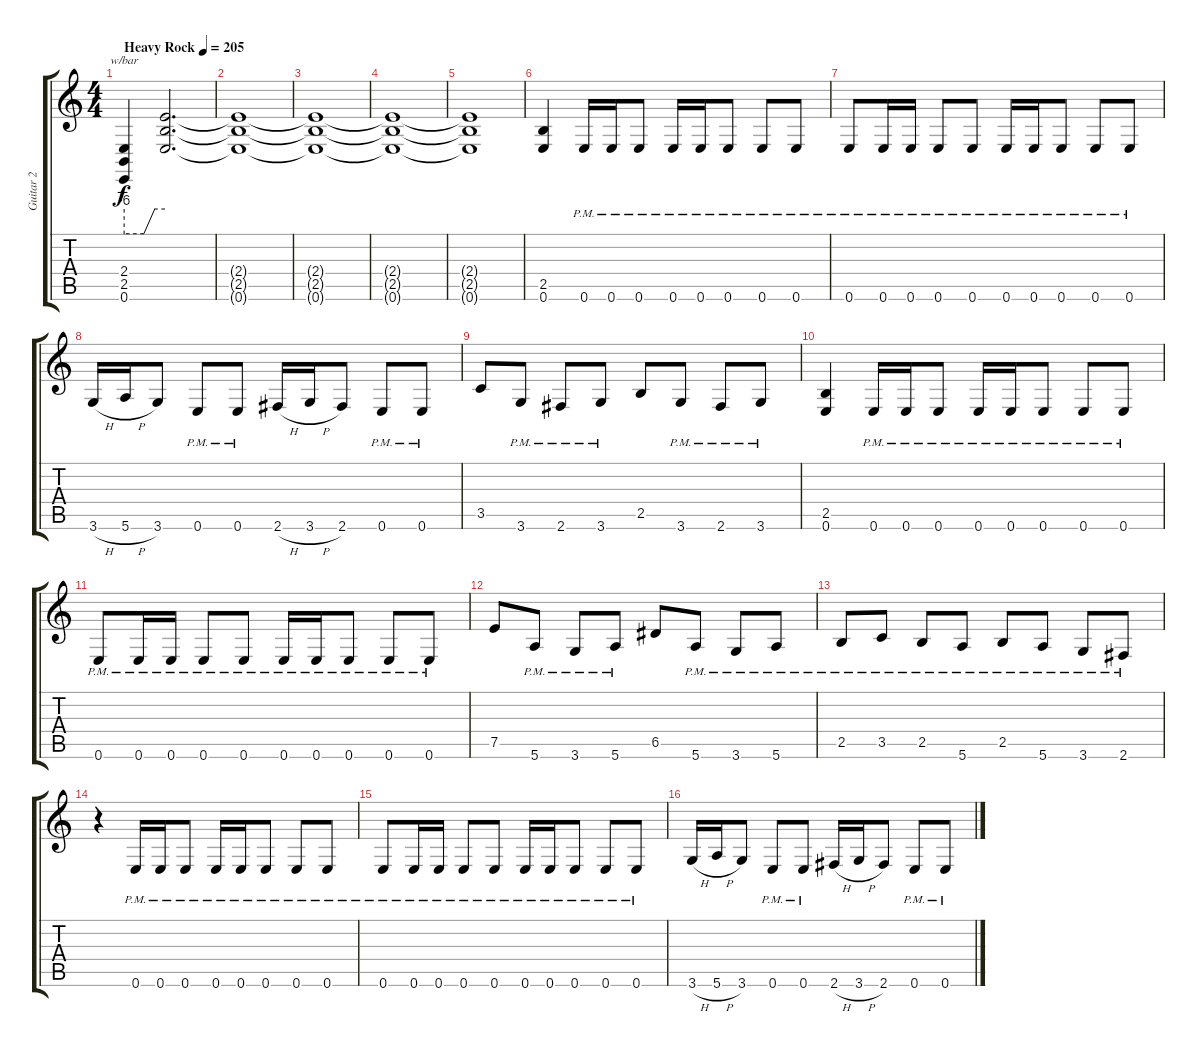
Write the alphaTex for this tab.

\track ("Guitar 2" "Guitar 2") {instrument distortionguitar bank 108}
\staff {score tabs}
\tuning (E4 B3 G3 D3 A2 E2) {hide}
\ts (4 4)
\tempo (205 "Heavy Rock")
\clef g2
\ks c
(2.4 2.5 0.6).4{tbe (custom default 0 -24 29 -24 45 0 60 0) dy f instrument distortionguitar} (2.4{t} 2.5{t} 0.6{t}).2{d} |
(2.4{t} 2.5{t} 0.6{t}).1 |
(2.4{t} 2.5{t} 0.6{t}).1 |
(2.4{t} 2.5{t} 0.6{t}).1 |
(2.4{t} 2.5{t} 0.6{t}).1 |
(2.5 0.6).4 0.6{pm}.16 0.6{pm}.16 0.6{pm}.8 0.6{pm}.16 0.6{pm}.16 0.6{pm}.8 0.6{pm}.8 0.6{pm}.8 |
0.6{pm}.8 0.6{pm}.16 0.6{pm}.16 0.6{pm}.8 0.6{pm}.8 0.6{pm}.16 0.6{pm}.16 0.6{pm}.8 0.6{pm}.8 0.6{pm}.8 |
3.6{h}.16 5.6{h}.16 3.6.8 0.6{pm}.8 0.6{pm}.8 2.6{h}.16 3.6{h}.16 2.6.8 0.6{pm}.8 0.6{pm}.8 |
3.5.8 3.6{pm}.8 2.6{pm}.8 3.6{pm}.8 2.5.8 3.6{pm}.8 2.6{pm}.8 3.6{pm}.8 |
(2.5 0.6).4 0.6{pm}.16 0.6{pm}.16 0.6{pm}.8 0.6{pm}.16 0.6{pm}.16 0.6{pm}.8 0.6{pm}.8 0.6{pm}.8 |
0.6{pm}.8 0.6{pm}.16 0.6{pm}.16 0.6{pm}.8 0.6{pm}.8 0.6{pm}.16 0.6{pm}.16 0.6{pm}.8 0.6{pm}.8 0.6{pm}.8 |
7.5.8 5.6{pm}.8 3.6{pm}.8 5.6{pm}.8 6.5.8 5.6{pm}.8 3.6{pm}.8 5.6{pm}.8 |
2.5{pm}.8 3.5{pm}.8 2.5{pm}.8 5.6{pm}.8 2.5{pm}.8 5.6{pm}.8 3.6{pm}.8 2.6{pm}.8 |
r.4 0.6{pm}.16 0.6{pm}.16 0.6{pm}.8 0.6{pm}.16 0.6{pm}.16 0.6{pm}.8 0.6{pm}.8 0.6{pm}.8 |
0.6{pm}.8 0.6{pm}.16 0.6{pm}.16 0.6{pm}.8 0.6{pm}.8 0.6{pm}.16 0.6{pm}.16 0.6{pm}.8 0.6{pm}.8 0.6{pm}.8 |
3.6{h}.16 5.6{h}.16 3.6.8 0.6{pm}.8 0.6{pm}.8 2.6{h}.16 3.6{h}.16 2.6.8 0.6{pm}.8 0.6{pm}.8
